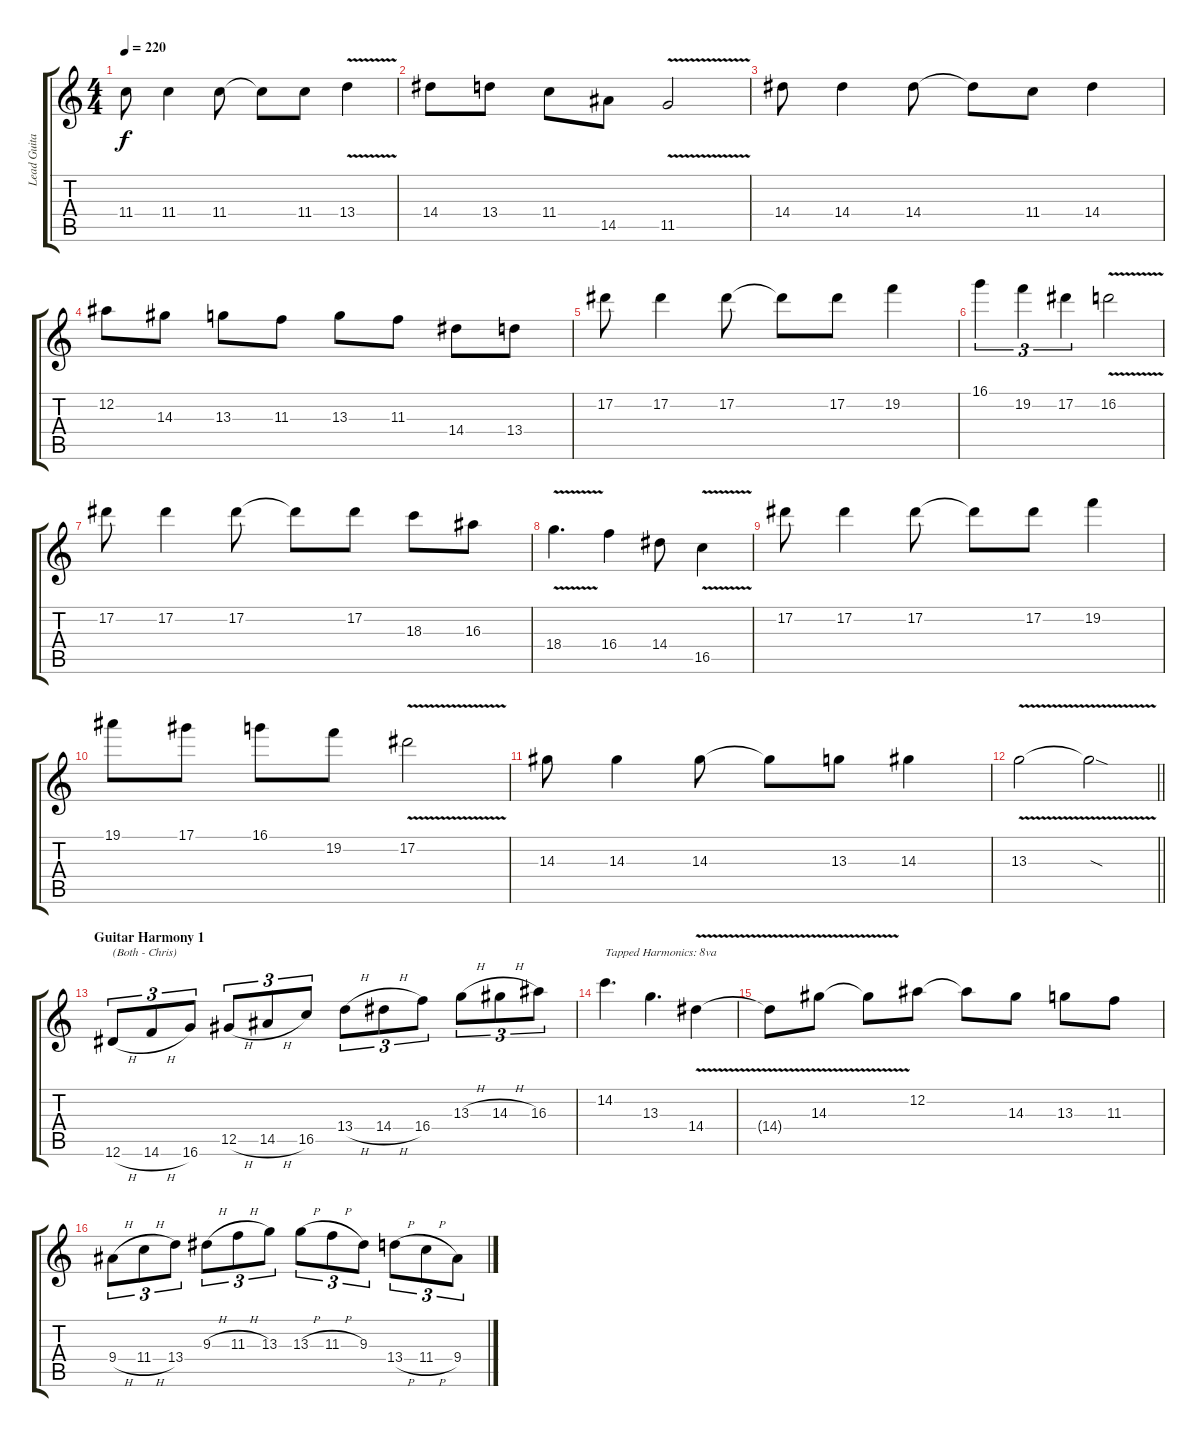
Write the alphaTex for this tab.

\track ("Lead Guitar 1" "Lead Guita") {instrument distortionguitar}
\staff {score tabs}
\tuning (Eb4 Bb3 Gb3 Db3 Ab2 Eb2) {hide}
\ts (4 4)
\tempo 220
\clef g2
\ks c
11.4.8{dy f} 11.4.4 11.4.8 11.4{t}.8 11.4.8 13.4{v}.4 |
14.4.8 13.4.8 11.4.8 14.5.8 11.5{v}.2 |
14.4.8 14.4.4 14.4.8 14.4{t}.8 11.4.8 14.4.4 |
12.2.8 14.3.8 13.3.8 11.3.8 13.3.8 11.3.8 14.4.8 13.4.8 |
17.2.8 17.2.4 17.2.8 17.2{t}.8 17.2.8 19.2.4 |
16.1.4{tu (3 2)} 19.2.4{tu (3 2)} 17.2.4{tu (3 2)} 16.2{v}.2 |
17.2.8 17.2.4 17.2.8 17.2{t}.8 17.2.8 18.3.8 16.3.8 |
18.4{v}.4{d} 16.4.4 14.4.8 16.5{v}.4 |
17.2.8 17.2.4 17.2.8 17.2{t}.8 17.2.8 19.2.4 |
19.1.8 17.1.8 16.1.8 19.2.8 17.2{v}.2 |
14.3.8 14.3.4 14.3.8 14.3{t}.8 13.3.8 14.3.4 |
\barLineRight lightlight
13.3{v}.2 13.3{sod t}.2 |
\section ("" "Guitar Harmony 1")
12.6{h}.8{tu (3 2) txt "(Both - Chris)"} 14.6{h}.8{tu (3 2)} 16.6.8{tu (3 2)} 12.5{h}.8{tu (3 2)} 14.5{h}.8{tu (3 2)} 16.5.8{tu (3 2)} 13.4{h}.8{tu (3 2)} 14.4{h}.8{tu (3 2)} 16.4.8{tu (3 2)} 13.3{h}.8{tu (3 2)} 14.3{h}.8{tu (3 2)} 16.3.8{tu (3 2)} |
14.2.4{d txt "Tapped Harmonics: 8va"} 13.3.4{d} 14.4{v}.4 |
14.4{t}.8 14.3{v}.8 14.3{t}.8 12.2.8 12.2{t}.8 14.3.8 13.3.8 11.3.8 |
9.4{h}.8{tu (3 2)} 11.4{h}.8{tu (3 2)} 13.4.8{tu (3 2)} 9.3{h}.8{tu (3 2)} 11.3{h}.8{tu (3 2)} 13.3.8{tu (3 2)} 13.3{h}.8{tu (3 2)} 11.3{h}.8{tu (3 2)} 9.3.8{tu (3 2)} 13.4{h}.8{tu (3 2)} 11.4{h}.8{tu (3 2)} 9.4.8{tu (3 2)}
